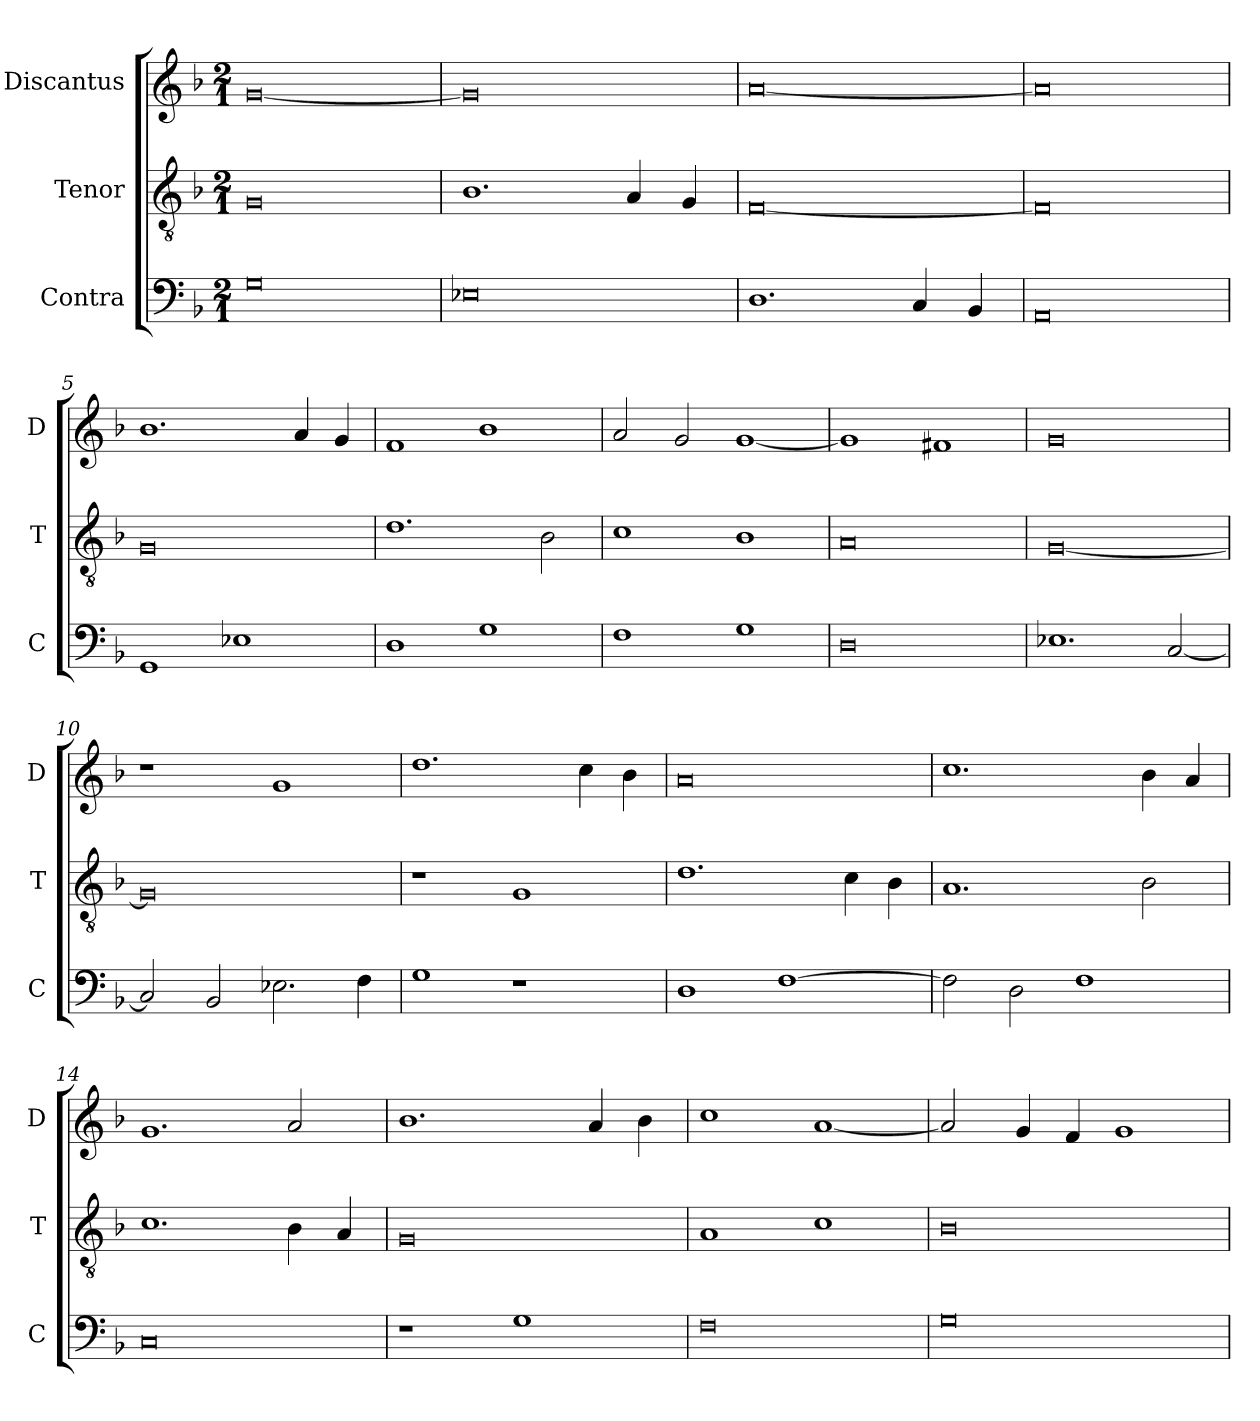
**kern	**kern	**kern
*part3	*part2	*part1
*staff3	*staff2	*staff1
*I"Contra	*I"Tenor	*I"Discantus
*I'C	*I'T	*I'D
*clefF4	*clefGv2	*clefG2
*k[b-]	*k[b-]	*k[b-]
*M2/1	*M2/1	*M2/1
=1	=1	=1
0G	0G	[0g
=2	=2	=2
0E-X	1.B-	0g]
.	4A	.
.	4G	.
=3	=3	=3
1.D	[0F	[0a
4C	.	.
4BB-	.	.
=4	=4	=4
0AA	0F]	0a]
=5	=5	=5
1GG	0G	1.b-
1E-X	.	.
.	.	4a
.	.	4g
=6	=6	=6
1D	1.d	1f
1G	.	1b-
.	2B-	.
=7	=7	=7
1F	1c	2a
.	.	2g
1G	1B-	[1g
=8	=8	=8
0D	0A	1g]
.	.	1f#X
=9	=9	=9
1.E-X	[0G	0g
[2C	.	.
=10	=10	=10
2C]	0G]	1r
2BB-	.	.
2.E-X	.	1g
4F	.	.
=11	=11	=11
1G	1r	1.dd
1r	1G	.
.	.	4cc
.	.	4b-
=12	=12	=12
1D	1.d	0a
[1F	.	.
.	4c	.
.	4B-	.
=13	=13	=13
2F]	1.A	1.cc
2D	.	.
1F	.	.
.	2B-	4b-
.	.	4a
=14	=14	=14
0C	1.c	1.g
.	4B-	2a
.	4A	.
=15	=15	=15
1r	0G	1.b-
1G	.	.
.	.	4a
.	.	4b-
=16	=16	=16
0F	1A	1cc
.	1c	[1a
=17	=17	=17
0G	0B-	2a]
.	.	4g
.	.	4f
.	.	1g
=	=	=
*-	*-	*-
